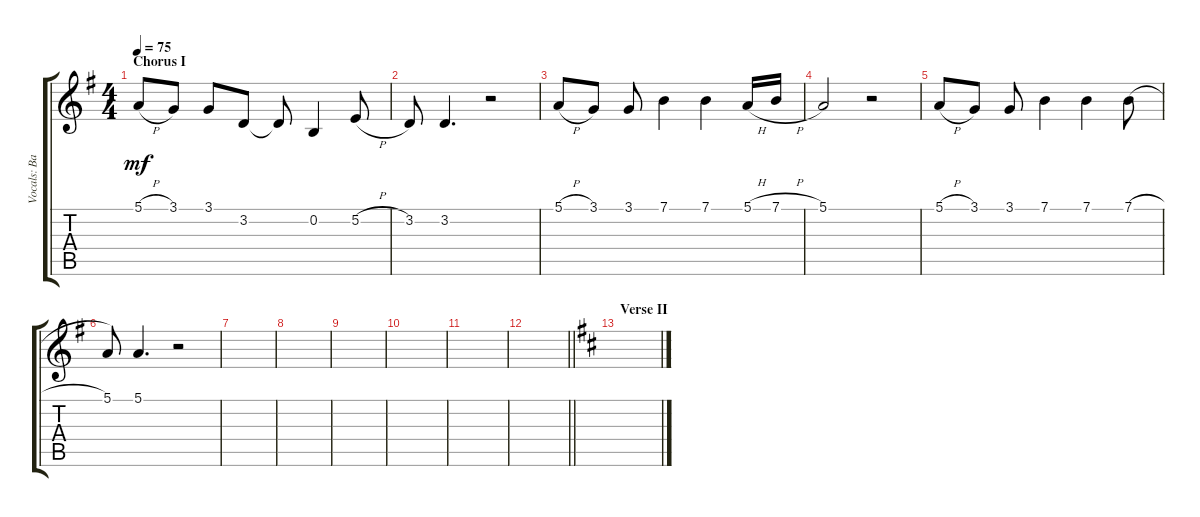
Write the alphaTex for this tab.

\track ("Vocals: Back" "Vocals: Ba") {instrument choiraahs}
\staff {score tabs}
\tuning (E4 B3 G3 D3 A2 E2) {hide}
\ts (4 4)
\section ("" "Chorus I")
\tempo 75
\clef g2
\ks g
5.1{h}.8{dy mf} 3.1.8 3.1.8 3.2.8 3.2{t}.8 0.2.4 5.2{h}.8 |
3.2.8 3.2.4{d} r.2 |
5.1{h}.8 3.1.8 3.1.8 7.1.4 7.1.4 5.1{h}.16 7.1{h}.16 |
5.1.2 r.2 |
5.1{h}.8 3.1.8 3.1.8 7.1.4 7.1.4 7.1{h}.8 |
5.1.8 5.1.4{d} r.2 |
|
|
|
|
|
\barLineRight lightlight
|
\section ("" "Verse II")
\ks d
